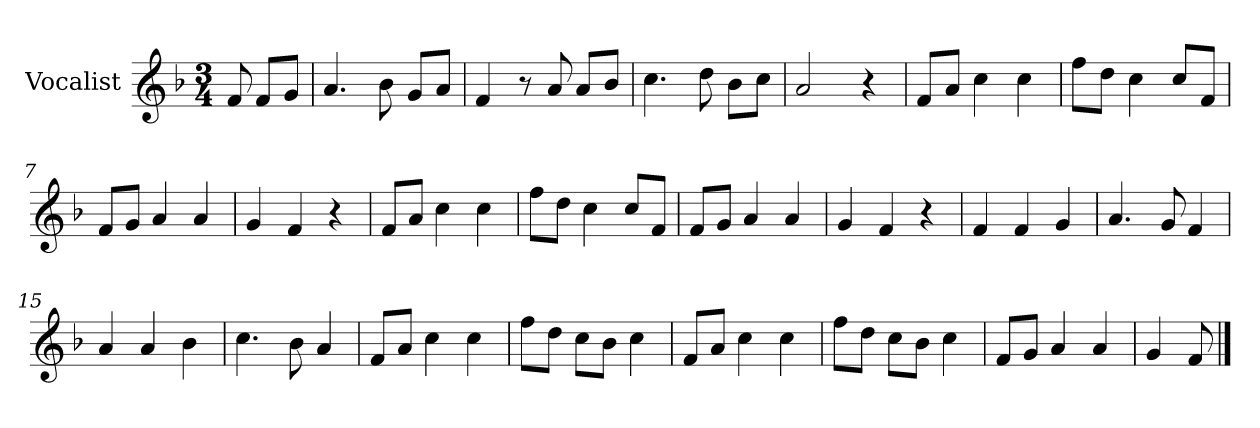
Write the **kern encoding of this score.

**kern
*part1
*staff1
*I"Vocalist
*k[b-]
*F:
*M3/4
=
8f
8fL
8gJ
=1
4.a
8b-
8gL
8aJ
=2
4f
8r
8a
8aL
8b-J
=3
4.cc
8dd
8b-L
8ccJ
=4
2a
4r
=5
8fL
8aJ
4cc
4cc
=6
8ffL
8ddJ
4cc
8ccL
8fJ
=7
8fL
8gJ
4a
4a
=8
4g
4f
4r
=9
8fL
8aJ
4cc
4cc
=10
8ffL
8ddJ
4cc
8ccL
8fJ
=11
8fL
8gJ
4a
4a
=12
4g
4f
4r
=13
4f
4f
4g
=14
4.a
8g
4f
=15
4a
4a
4b-
=16
4.cc
8b-
4a
=17
8fL
8aJ
4cc
4cc
=18
8ffL
8ddJ
8ccL
8b-J
4cc
=19
8fL
8aJ
4cc
4cc
=20
8ffL
8ddJ
8ccL
8b-J
4cc
=21
8fL
8gJ
4a
4a
=22
4g
8f
==
*-
